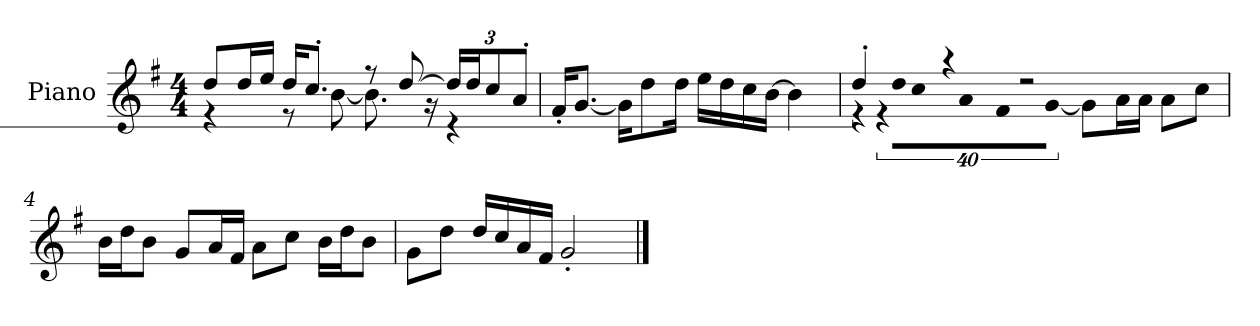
**kern
*part1
*staff1
*I"Piano
*I'P-no
*clefG2
*k[f#]
*M4/4
*MM90
=1
*^
8dd/L	4r
16dd/L	.
16ee/JJ	.
16dd/KL	8r
8.cc'/J	.
.	[8b\
8r	8.b\]
[8dd/	.
.	16r
*Xbrackettup	*
24dd/LL]	4r
24dd/J	.
12cc/	.
12a'/J	.
*v	*v
=2
16f#'/KL
[8.g/J
16g\KL]
8dd\
16dd\Jk
16ee\LL
16dd\
16cc\
[16b\JJ
4b\]
=3
*^
*	*brackettup
!	!LO:N:vis=16
4dd'/	1920%137r
!	!LO:N:vis=32
.	640%23r
!	!LO:N:vis=32
.	640%23dd\KLL
!	!LO:N:vis=16
.	1920%137cc\
!	!LO:N:vis=16
.	1920%137a\
4r	.
!	!LO:N:vis=16
.	1920%137f#\J
!	!LO:N:vis=8
.	[960%137g\J
2r	8g\L]
.	16a\L
.	16a\JJ
.	8a\L
.	8cc\J
*v	*v
!!LO:LB:g=z
=4
16b\LL
16dd\J
8b\J
8g/L
16a/L
16f#/JJ
8a\L
8cc\J
16b\LL
16dd\J
8b\J
=5
8g\L
8dd\J
16dd/LL
16cc/
16a/
16f#/JJ
2g'/
==
*-
